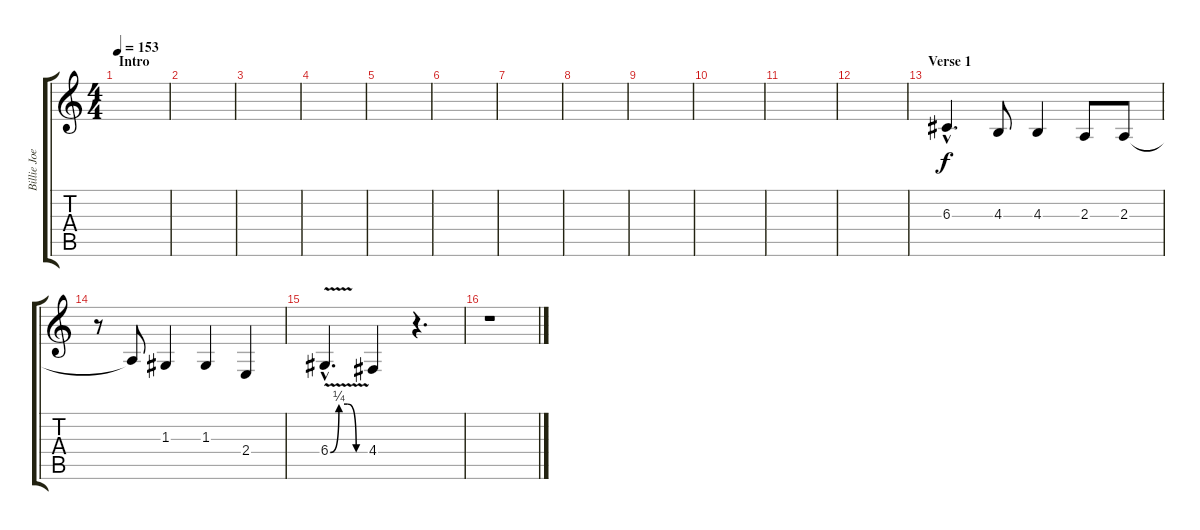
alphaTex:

\track ("Billie Joe Armstrong (Voice)" "Billie Joe") {instrument lead6voice}
\staff {score tabs}
\tuning (E4 B3 G3 D3 A2 E2) {hide}
\ts (4 4)
\section ("" "Intro")
\tempo 153
\clef g2
\ks c
|
|
|
|
|
|
|
|
|
|
|
|
\section ("" "Verse 1")
6.3{hac}.4{d} 4.3.8 4.3.4 2.3.8 2.3.8 |
r.8 2.3{t}.8 1.3.4 1.3.4 2.4.4 |
6.4{be (custom 0 0 15 1 30 1 45 0 60 0) v hac}.4{d} 4.4.4 r.4{d} |
r.1
